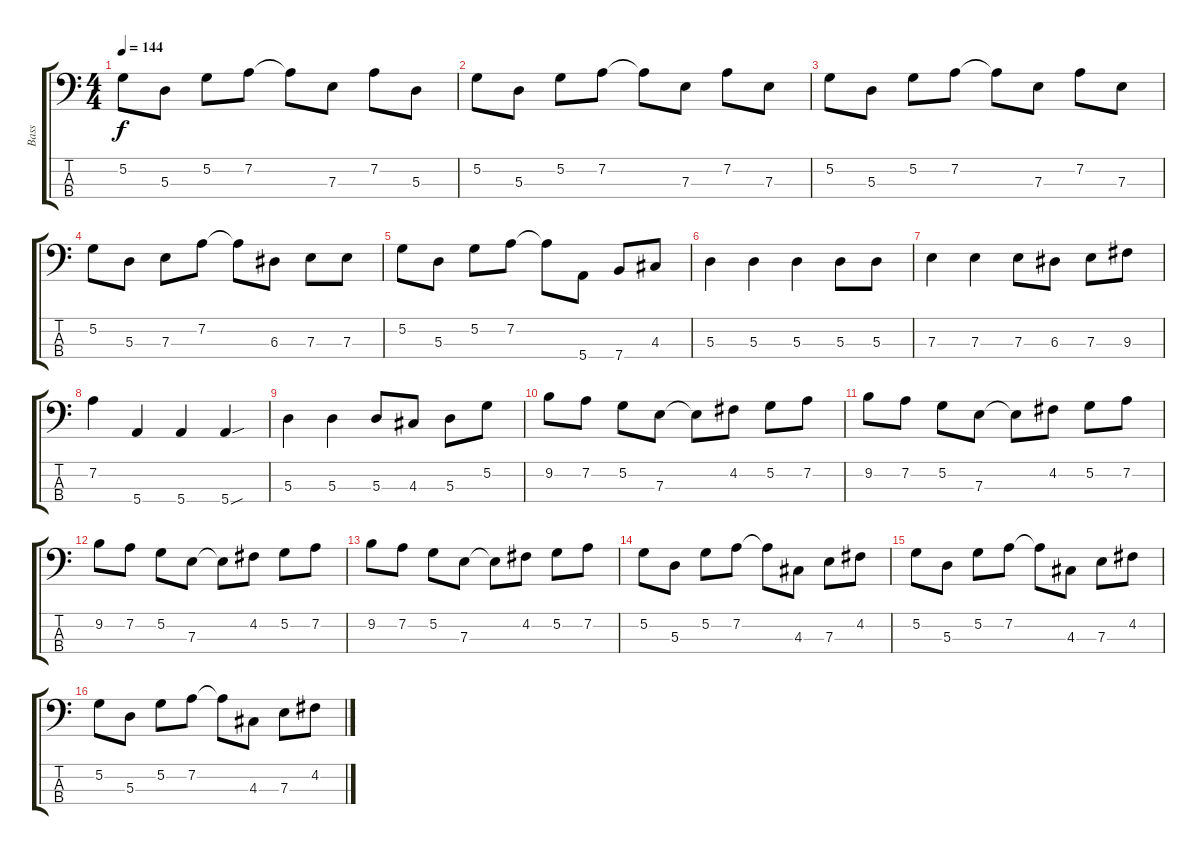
\track ("Bass" "Bass") {instrument electricbassfinger}
\staff {score tabs}
\tuning (G2 D2 A1 E1) {hide}
\ts (4 4)
\tempo 144
\clef f4
\ks c
5.2.8{dy f} 5.3.8 5.2.8 7.2.8 7.2{t}.8 7.3.8 7.2.8 5.3.8 |
5.2.8 5.3.8 5.2.8 7.2.8 7.2{t}.8 7.3.8 7.2.8 7.3.8 |
5.2.8 5.3.8 5.2.8 7.2.8 7.2{t}.8 7.3.8 7.2.8 7.3.8 |
5.2.8 5.3.8 7.3.8 7.2.8 7.2{t}.8 6.3.8 7.3.8 7.3.8 |
5.2.8 5.3.8 5.2.8 7.2.8 7.2{t}.8 5.4.8 7.4.8 4.3.8 |
5.3.4 5.3.4 5.3.4 5.3.8 5.3.8 |
7.3.4 7.3.4 7.3.8 6.3.8 7.3.8 9.3.8 |
7.2.4 5.4.4 5.4.4 5.4{sou}.4 |
5.3.4 5.3.4 5.3.8 4.3.8 5.3.8 5.2.8 |
9.2.8 7.2.8 5.2.8 7.3.8 7.3{t}.8 4.2.8 5.2.8 7.2.8 |
9.2.8 7.2.8 5.2.8 7.3.8 7.3{t}.8 4.2.8 5.2.8 7.2.8 |
9.2.8 7.2.8 5.2.8 7.3.8 7.3{t}.8 4.2.8 5.2.8 7.2.8 |
9.2.8 7.2.8 5.2.8 7.3.8 7.3{t}.8 4.2.8 5.2.8 7.2.8 |
5.2.8 5.3.8 5.2.8 7.2.8 7.2{t}.8 4.3.8 7.3.8 4.2.8 |
5.2.8 5.3.8 5.2.8 7.2.8 7.2{t}.8 4.3.8 7.3.8 4.2.8 |
5.2.8 5.3.8 5.2.8 7.2.8 7.2{t}.8 4.3.8 7.3.8 4.2.8
